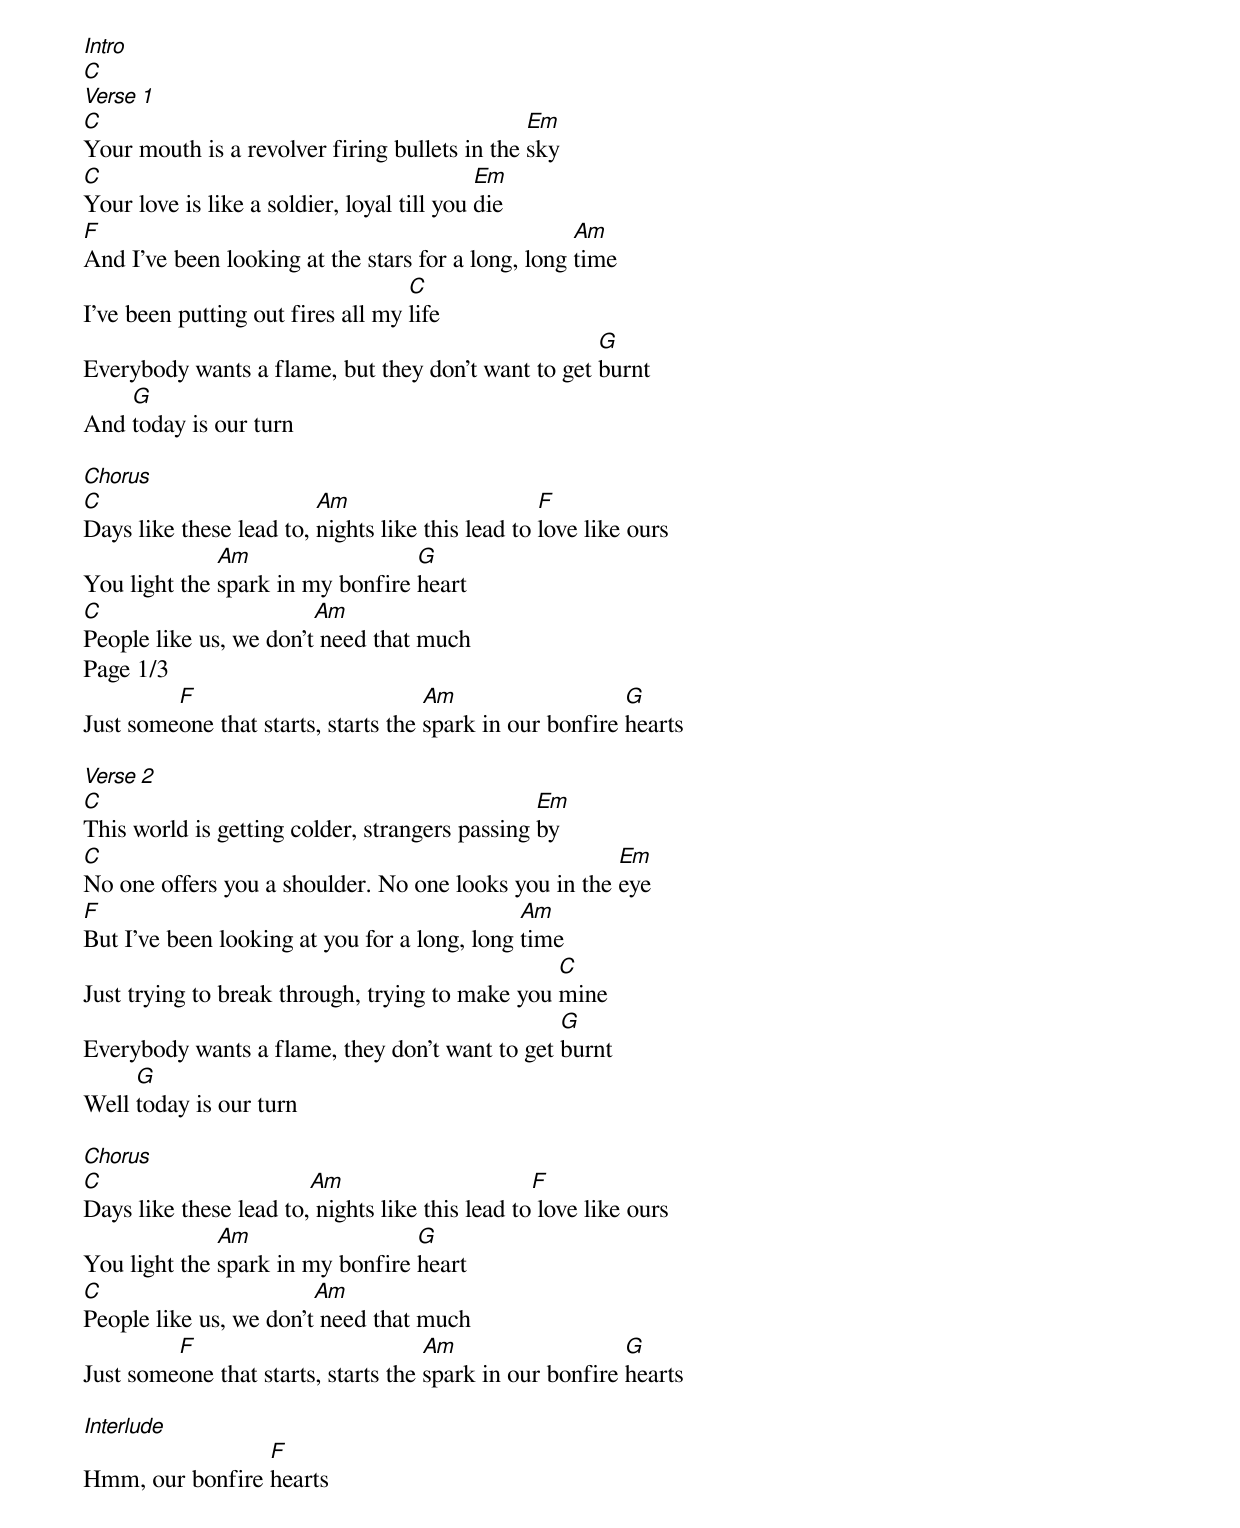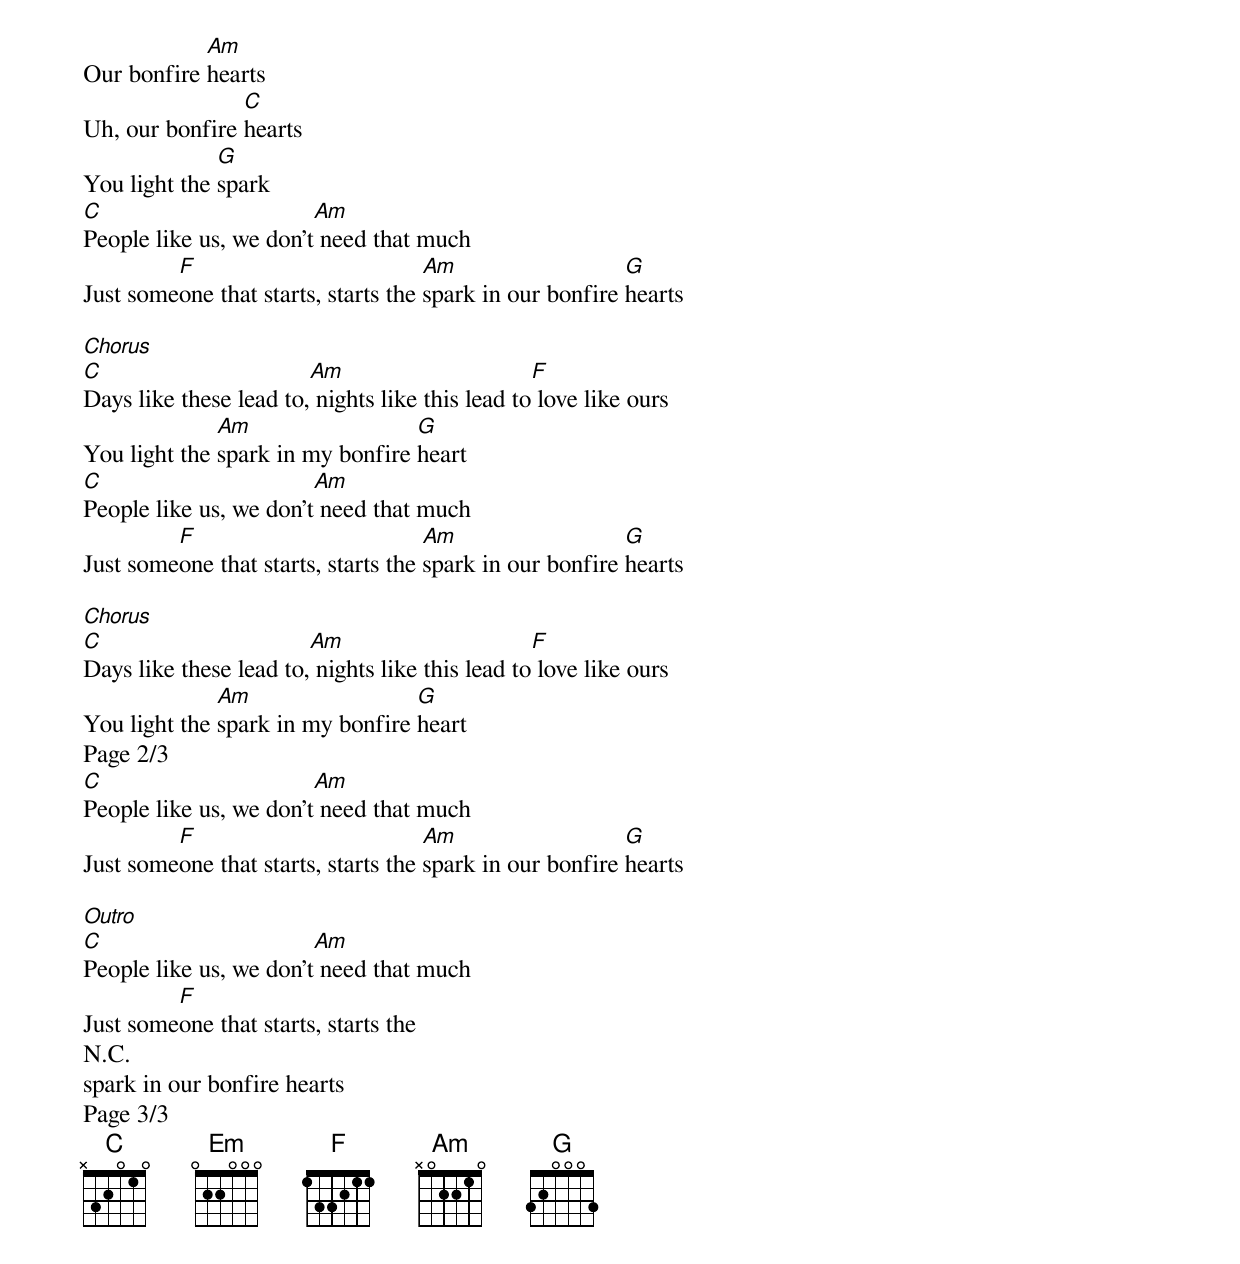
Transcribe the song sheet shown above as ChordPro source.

[Intro]
[C]
[Verse 1]
[C]Your mouth is a revolver firing bullets in the [Em]sky
[C]Your love is like a soldier, loyal till you [Em]die
[F]And I've been looking at the stars for a long, long [Am]time
I've been putting out fires all my [C]life
Everybody wants a flame, but they don't want to get [G]burnt
And [G]today is our turn

[Chorus]
[C]Days like these lead to, [Am]nights like this lead to [F]love like ours
You light the [Am]spark in my bonfire [G]heart
[C]People like us, we don't[Am] need that much
Page 1/3
Just some[F]one that starts, starts the [Am]spark in our bonfire [G]hearts

[Verse 2]
[C]This world is getting colder, strangers passing [Em]by
[C]No one offers you a shoulder. No one looks you in the [Em]eye
[F]But I've been looking at you for a long, long [Am]time
Just trying to break through, trying to make you [C]mine
Everybody wants a flame, they don't want to get [G]burnt
Well [G]today is our turn

[Chorus]
[C]Days like these lead to,[Am] nights like this lead to[F] love like ours
You light the [Am]spark in my bonfire [G]heart
[C]People like us, we don't[Am] need that much
Just some[F]one that starts, starts the [Am]spark in our bonfire [G]hearts

[Interlude]
Hmm, our bonfire [F]hearts
Our bonfire [Am]hearts
Uh, our bonfire [C]hearts
You light the [G]spark
[C]People like us, we don't[Am] need that much
Just some[F]one that starts, starts the [Am]spark in our bonfire [G]hearts

[Chorus]
[C]Days like these lead to,[Am] nights like this lead to[F] love like ours
You light the [Am]spark in my bonfire [G]heart
[C]People like us, we don't[Am] need that much
Just some[F]one that starts, starts the [Am]spark in our bonfire [G]hearts

[Chorus]
[C]Days like these lead to,[Am] nights like this lead to[F] love like ours
You light the [Am]spark in my bonfire [G]heart
Page 2/3
[C]People like us, we don't[Am] need that much
Just some[F]one that starts, starts the [Am]spark in our bonfire [G]hearts

[Outro]
[C]People like us, we don't[Am] need that much
Just some[F]one that starts, starts the
N.C.
spark in our bonfire hearts
Page 3/3
